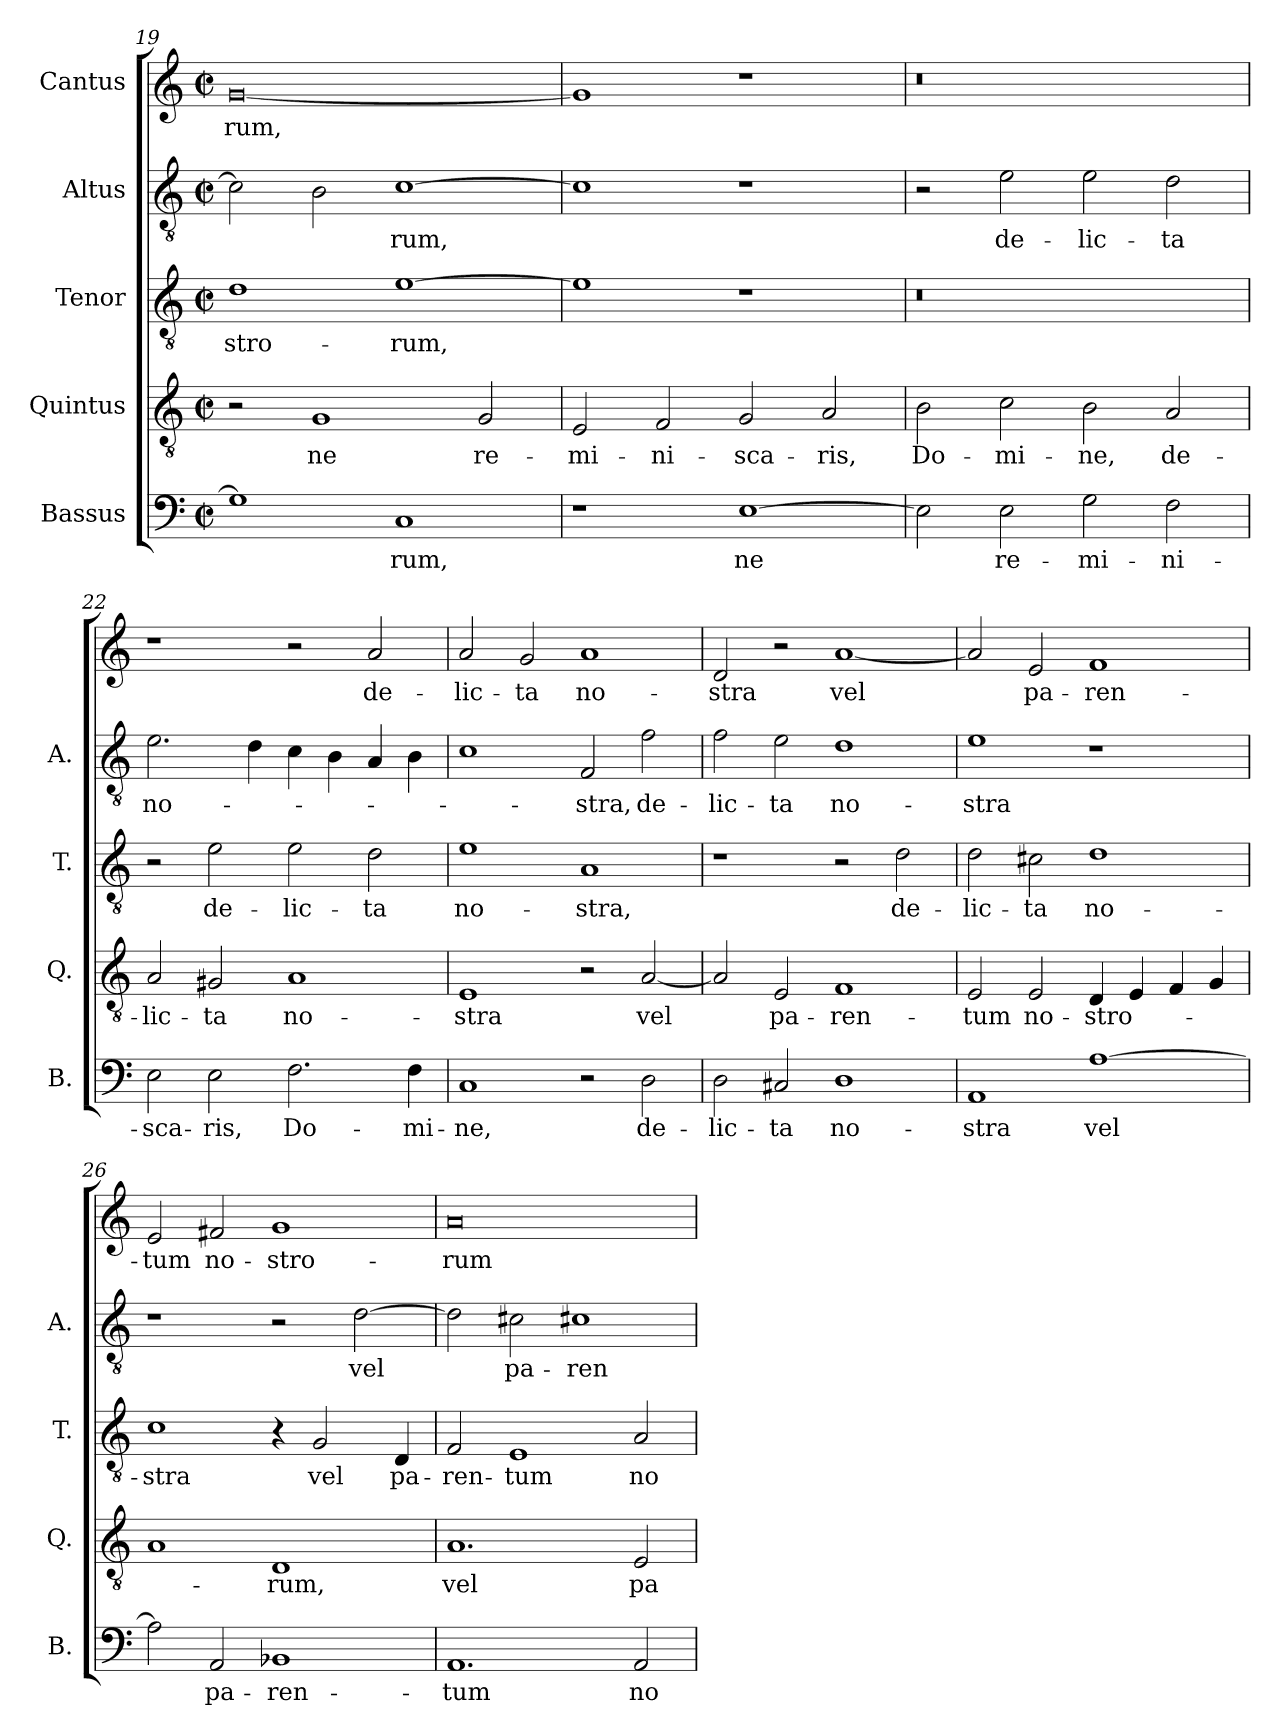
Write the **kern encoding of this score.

**kern	**text	**kern	**text	**kern	**text	**kern	**text	**kern	**text
*part5	*part5	*part4	*part4	*part3	*part3	*part2	*part2	*part1	*part1
*staff5	*staff5	*staff4	*staff4	*staff3	*staff3	*staff2	*staff2	*staff1	*staff1
*I"Bassus	*	*I"Quintus	*	*I"Tenor	*	*I"Altus	*	*I"Cantus	*
*I'B.	*	*I'Q.	*	*I'T.	*	*I'A.	*	*	*
*clefF4	*	*clefGv2	*	*clefGv2	*	*clefGv2	*	*clefG2	*
*k[]	*	*k[]	*	*k[]	*	*k[]	*	*k[]	*
*C:	*	*C:	*	*C:	*	*C:	*	*C:	*
*M2/2	*	*M2/2	*	*M2/2	*	*M2/2	*	*M2/2	*
*met(c|)	*	*met(c|)	*	*met(c|)	*	*met(c|)	*	*met(c|)	*
=19	=19	=19	=19	=19	=19	=19	=19	=19	=19
1G\]	.	2r	.	1d\	-stro-	2c\]	.	[0g/	-rum,
.	.	1G/	ne	.	.	2B\	.	.	.
1C/	-rum,	.	.	[1e\	-rum,	[1c\	-rum,	.	.
.	.	2G/	re-	.	.	.	.	.	.
=20	=20	=20	=20	=20	=20	=20	=20	=20	=20
1r	.	2E/	-mi-	1e\]	.	1c\]	.	1g/]	.
.	.	2F/	-ni-	.	.	.	.	.	.
[1E\	ne	2G/	-sca-	1r	.	1r	.	1r	.
.	.	2A/	-ris,	.	.	.	.	.	.
=21	=21	=21	=21	=21	=21	=21	=21	=21	=21
!	!	!	!	!LO:N:vis=0	!	!	!	!LO:N:vis=0	!
2E\]	.	2B\	Do-	1r	.	2r	.	1r	.
2E\	re-	2c\	-mi-	.	.	2e\	de-	.	.
2G\	-mi-	2B\	-ne,	1ryy	.	2e\	-lic-	1ryy	.
2F\	-ni-	2A/	de-	.	.	2d\	-ta	.	.
=22	=22	=22	=22	=22	=22	=22	=22	=22	=22
2E\	-sca-	2A/	-lic-	2r	.	2.e\	no-	1r	.
2E\	-ris,	2G#X/	-ta	2e\	de-	.	.	.	.
.	.	.	.	.	.	4d\	.	.	.
2.F\	Do-	1A/	no-	2e\	-lic-	4c\	.	2r	.
.	.	.	.	.	.	4B\	.	.	.
.	.	.	.	2d\	-ta	4A/	.	2a/	de-
4F\	-mi-	.	.	.	.	4B\	.	.	.
=23	=23	=23	=23	=23	=23	=23	=23	=23	=23
1C/	-ne,	1E/	-stra	1e\	no-	1c\	.	2a/	-lic-
.	.	.	.	.	.	.	.	2g/	-ta
2r	.	2r	.	1A/	-stra,	2F/	-stra,	1a/	no-
2D\	de-	[2A/	vel	.	.	2f\	de-	.	.
=24	=24	=24	=24	=24	=24	=24	=24	=24	=24
2D\	-lic-	2A/]	.	1r	.	2f\	-lic-	2d/	-stra
2C#X/	-ta	2E/	pa-	.	.	2e\	-ta	2r	.
1D\	no-	1F/	-ren-	2r	.	1d\	no-	[1a/	vel
.	.	.	.	2d\	de-	.	.	.	.
=25	=25	=25	=25	=25	=25	=25	=25	=25	=25
1AA/	-stra	2E/	-tum	2d\	-lic-	1e\	-stra	2a/]	.
.	.	2E/	no-	2c#X\	-ta	.	.	2e/	pa-
[1A\	vel	4D/	-stro-	1d\	no-	1r	.	1f/	-ren-
.	.	4E/	.	.	.	.	.	.	.
.	.	4F/	.	.	.	.	.	.	.
.	.	4G/	.	.	.	.	.	.	.
=26	=26	=26	=26	=26	=26	=26	=26	=26	=26
2A\]	.	1A/	.	1c\	-stra	1r	.	2e/	-tum
2AA/	pa-	.	.	.	.	.	.	2f#X/	no-
1BB-X/	-ren-	1D/	-rum,	4r	.	2r	.	1g/	-stro-
.	.	.	.	2G/	vel	.	.	.	.
.	.	.	.	.	.	[2d\	vel	.	.
.	.	.	.	4D/	pa-	.	.	.	.
=27	=27	=27	=27	=27	=27	=27	=27	=27	=27
1.AA/	-tum	1.A/	vel	2F/	-ren-	2d\]	.	0a/	-rum
.	.	.	.	1E/	-tum	2c#X\	pa-	.	.
.	.	.	.	.	.	1c#X\	-ren-	.	.
2AA/	no-	2E/	pa-	2A/	no-	.	.	.	.
=	=	=	=	=	=	=	=	=	=
*-	*-	*-	*-	*-	*-	*-	*-	*-	*-
